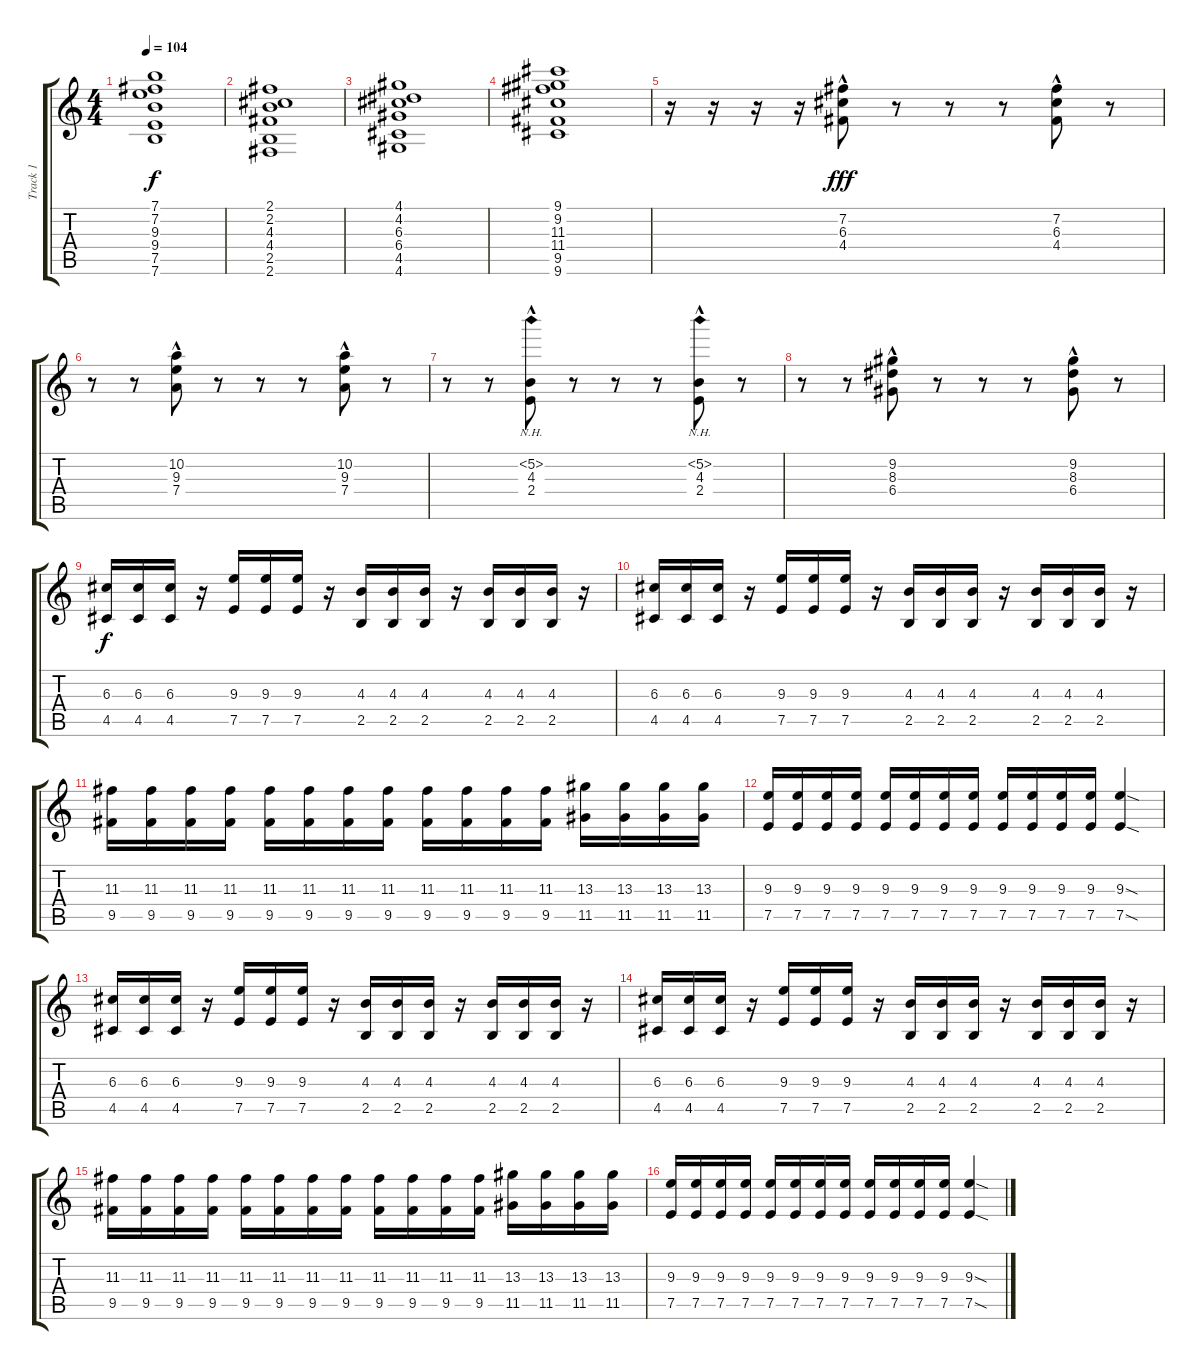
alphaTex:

\track ("Track 1" "Track 1") {instrument acousticguitarsteel}
\staff {score tabs}
\tuning (E4 B3 G3 D3 A2 E2) {hide}
\ts (4 4)
\tempo 104
\clef g2
\ks c
(7.1 7.2 9.3 9.4 7.5 7.6).1{dy f} |
(2.1 2.2 4.3 4.4 2.5 2.6).1 |
(4.1 4.2 6.3 6.4 4.5 4.6).1 |
(9.1 9.2 11.3 11.4 9.5 9.6).1 |
r.16 r.16 r.16 r.16 (7.2{hac} 6.3{hac} 4.4{hac}).8{dy fff} r.8 r.8 r.8 (7.2{hac} 6.3{hac} 4.4{hac}).8 r.8 |
r.8 r.8 (10.2{hac} 9.3{hac} 7.4{hac}).8 r.8 r.8 r.8 (10.2{hac} 9.3{hac} 7.4{hac}).8 r.8 |
r.8 r.8 (5.2{nh hac} 4.3{hac} 2.4{hac}).8 r.8 r.8 r.8 (5.2{nh hac} 4.3{hac} 2.4{hac}).8 r.8 |
r.8 r.8 (9.2{hac} 8.3{hac} 6.4{hac}).8 r.8 r.8 r.8 (9.2{hac} 8.3{hac} 6.4{hac}).8 r.8 |
(6.3 4.5).16{dy f instrument overdrivenguitar} (6.3 4.5).16 (6.3 4.5).16 r.16 (9.3 7.5).16 (9.3 7.5).16 (9.3 7.5).16 r.16 (4.3 2.5).16 (4.3 2.5).16 (4.3 2.5).16 r.16 (4.3 2.5).16 (4.3 2.5).16 (4.3 2.5).16 r.16 |
(6.3 4.5).16 (6.3 4.5).16 (6.3 4.5).16 r.16 (9.3 7.5).16 (9.3 7.5).16 (9.3 7.5).16 r.16 (4.3 2.5).16 (4.3 2.5).16 (4.3 2.5).16 r.16 (4.3 2.5).16 (4.3 2.5).16 (4.3 2.5).16 r.16 |
(11.3 9.5).16 (11.3 9.5).16 (11.3 9.5).16 (11.3 9.5).16 (11.3 9.5).16 (11.3 9.5).16 (11.3 9.5).16 (11.3 9.5).16 (11.3 9.5).16 (11.3 9.5).16 (11.3 9.5).16 (11.3 9.5).16 (13.3 11.5).16 (13.3 11.5).16 (13.3 11.5).16 (13.3 11.5).16 |
(9.3 7.5).16 (9.3 7.5).16 (9.3 7.5).16 (9.3 7.5).16 (9.3 7.5).16 (9.3 7.5).16 (9.3 7.5).16 (9.3 7.5).16 (9.3 7.5).16 (9.3 7.5).16 (9.3 7.5).16 (9.3 7.5).16 (9.3{sod} 7.5{sod}).4 |
(6.3 4.5).16{instrument overdrivenguitar} (6.3 4.5).16 (6.3 4.5).16 r.16 (9.3 7.5).16 (9.3 7.5).16 (9.3 7.5).16 r.16 (4.3 2.5).16 (4.3 2.5).16 (4.3 2.5).16 r.16 (4.3 2.5).16 (4.3 2.5).16 (4.3 2.5).16 r.16 |
(6.3 4.5).16 (6.3 4.5).16 (6.3 4.5).16 r.16 (9.3 7.5).16 (9.3 7.5).16 (9.3 7.5).16 r.16 (4.3 2.5).16 (4.3 2.5).16 (4.3 2.5).16 r.16 (4.3 2.5).16 (4.3 2.5).16 (4.3 2.5).16 r.16 |
(11.3 9.5).16 (11.3 9.5).16 (11.3 9.5).16 (11.3 9.5).16 (11.3 9.5).16 (11.3 9.5).16 (11.3 9.5).16 (11.3 9.5).16 (11.3 9.5).16 (11.3 9.5).16 (11.3 9.5).16 (11.3 9.5).16 (13.3 11.5).16 (13.3 11.5).16 (13.3 11.5).16 (13.3 11.5).16 |
(9.3 7.5).16 (9.3 7.5).16 (9.3 7.5).16 (9.3 7.5).16 (9.3 7.5).16 (9.3 7.5).16 (9.3 7.5).16 (9.3 7.5).16 (9.3 7.5).16 (9.3 7.5).16 (9.3 7.5).16 (9.3 7.5).16 (9.3{sod} 7.5{sod}).4
